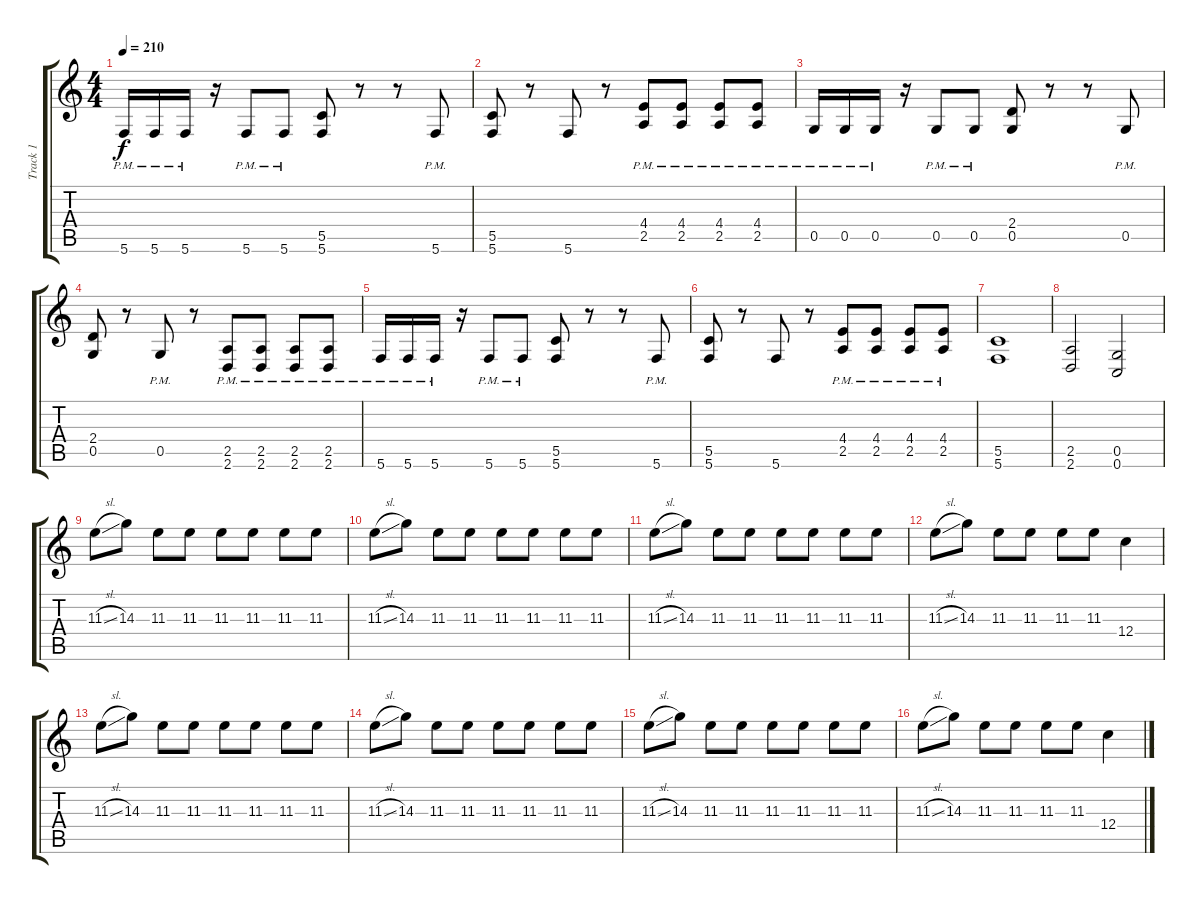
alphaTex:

\track ("Track 1" "Track 1") {instrument distortionguitar}
\staff {score tabs}
\tuning (D4 A3 F3 C3 G2 C2) {hide}
\ts (4 4)
\tempo 210
\clef g2
\ks c
5.6{pm}.16{dy f} 5.6{pm}.16 5.6{pm}.16 r.16 5.6{pm}.8 5.6{pm}.8 (5.5 5.6).8 r.8 r.8 5.6{pm}.8 |
(5.5 5.6).8 r.8 5.6.8 r.8 (4.4{pm} 2.5{pm}).8 (4.4{pm} 2.5{pm}).8 (4.4{pm} 2.5{pm}).8 (4.4{pm} 2.5{pm}).8 |
0.5{pm}.16 0.5{pm}.16 0.5{pm}.16 r.16 0.5{pm}.8 0.5{pm}.8 (2.4 0.5).8 r.8 r.8 0.5{pm}.8 |
(2.4 0.5).8 r.8 0.5{pm}.8 r.8 (2.5{pm} 2.6{pm}).8 (2.5{pm} 2.6{pm}).8 (2.5{pm} 2.6{pm}).8 (2.5{pm} 2.6{pm}).8 |
5.6{pm}.16 5.6{pm}.16 5.6{pm}.16 r.16 5.6{pm}.8 5.6{pm}.8 (5.5 5.6).8 r.8 r.8 5.6{pm}.8 |
(5.5 5.6).8 r.8 5.6.8 r.8 (4.4{pm} 2.5{pm}).8 (4.4{pm} 2.5{pm}).8 (4.4{pm} 2.5{pm}).8 (4.4{pm} 2.5{pm}).8 |
(5.5 5.6).1 |
(2.5 2.6).2 (0.5 0.6).2 |
11.3{sl}.8 14.3.8 11.3.8 11.3.8 11.3.8 11.3.8 11.3.8 11.3.8 |
11.3{sl}.8 14.3.8 11.3.8 11.3.8 11.3.8 11.3.8 11.3.8 11.3.8 |
11.3{sl}.8 14.3.8 11.3.8 11.3.8 11.3.8 11.3.8 11.3.8 11.3.8 |
11.3{sl}.8 14.3.8 11.3.8 11.3.8 11.3.8 11.3.8 12.4.4 |
11.3{sl}.8 14.3.8 11.3.8 11.3.8 11.3.8 11.3.8 11.3.8 11.3.8 |
11.3{sl}.8 14.3.8 11.3.8 11.3.8 11.3.8 11.3.8 11.3.8 11.3.8 |
11.3{sl}.8 14.3.8 11.3.8 11.3.8 11.3.8 11.3.8 11.3.8 11.3.8 |
11.3{sl}.8 14.3.8 11.3.8 11.3.8 11.3.8 11.3.8 12.4.4
